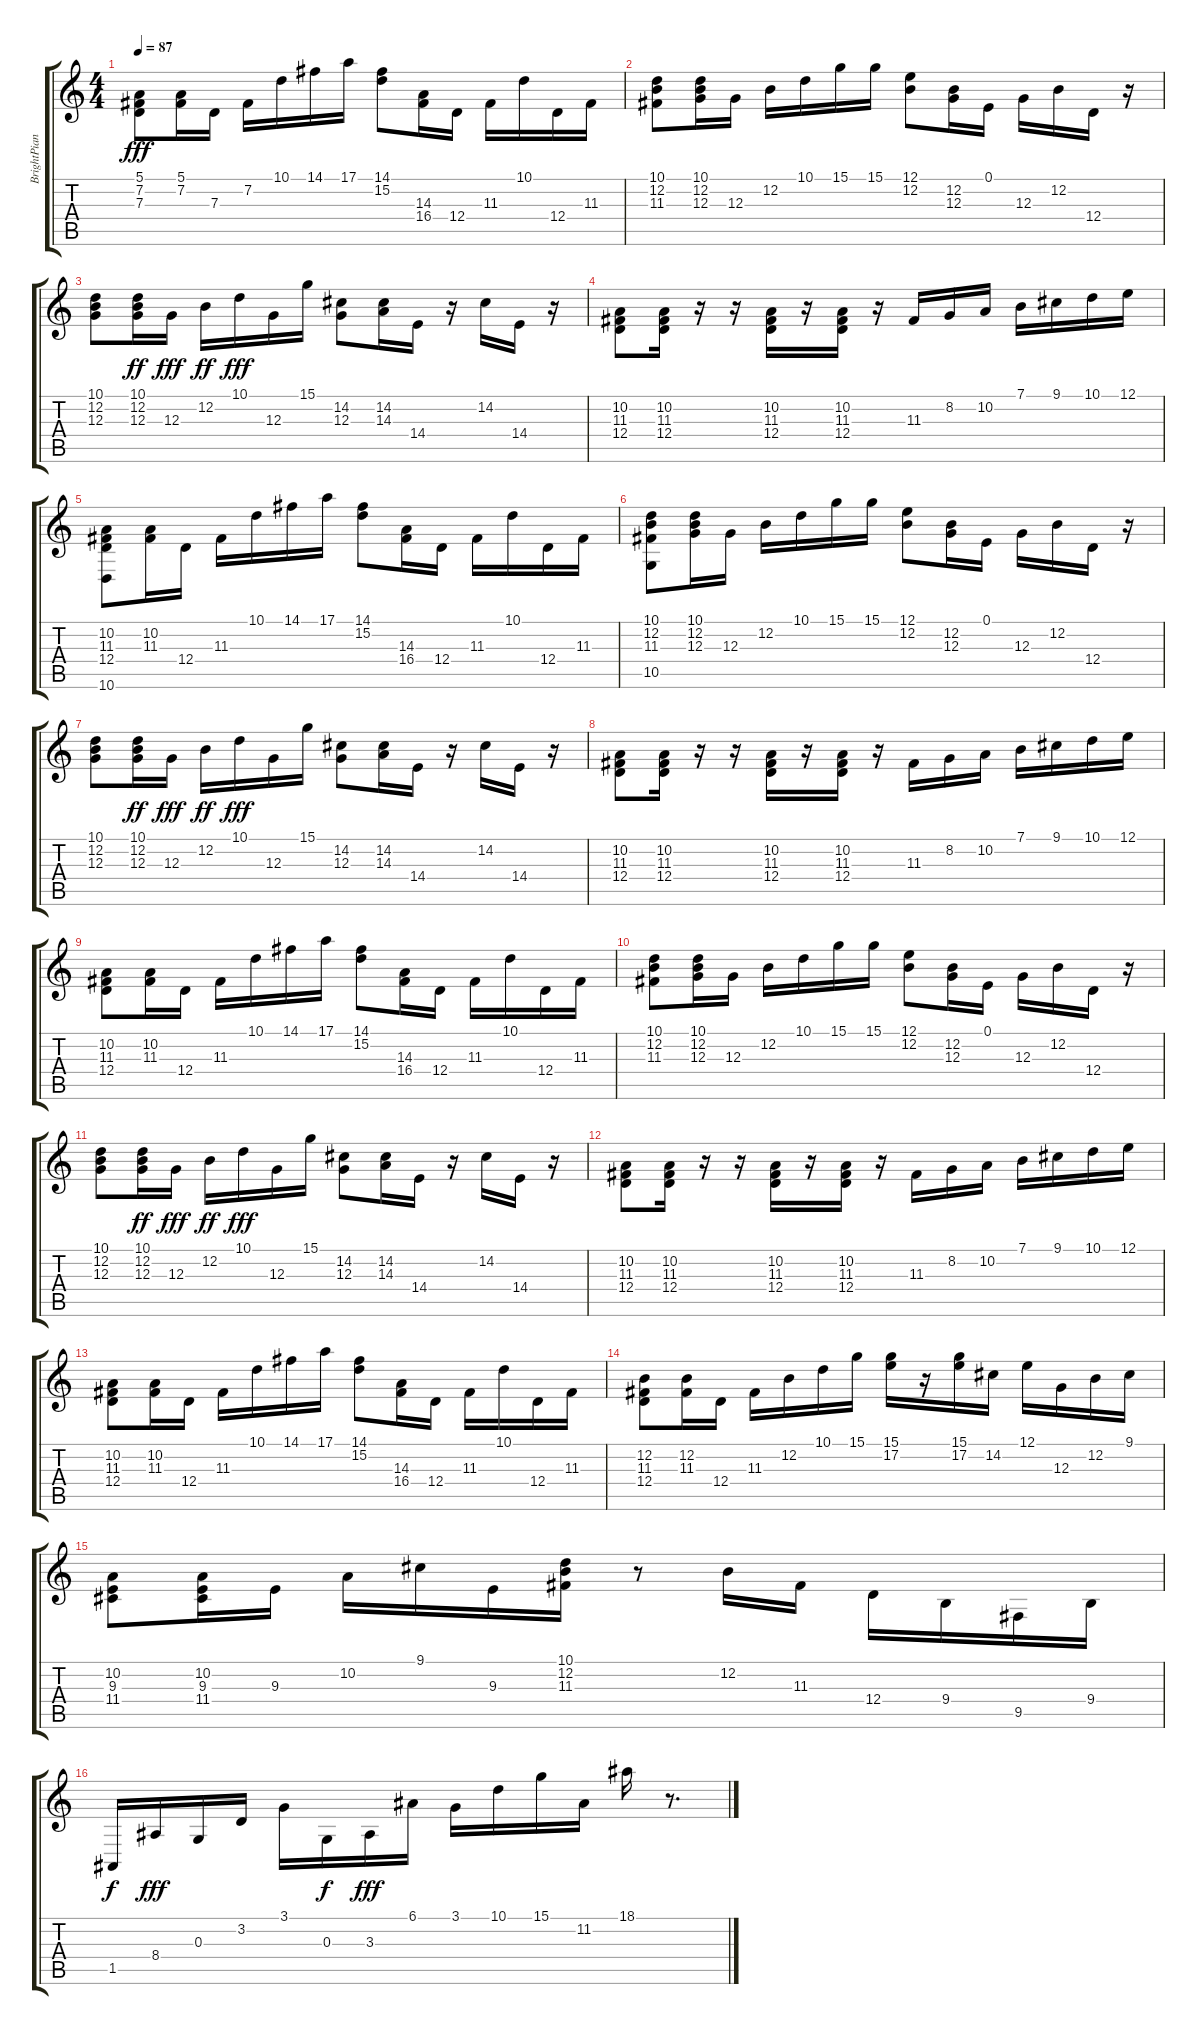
\track ("BrightPiano" "BrightPian") {instrument electricgrandpiano}
\staff {score tabs}
\tuning (E4 B3 G3 D3 A2 E2) {hide}
\ts (4 4)
\tempo 87
\clef g2
\ks c
(5.1 7.2 7.3).8{dy fff beam Down} (5.1 7.2).16{beam Down} 7.3.16{beam Down} 7.2.16{beam Down} 10.1.16{beam Down} 14.1.16{beam Down} 17.1.16{beam Down} (14.1 15.2).8{beam Down} (14.3 16.4).16{beam Down} 12.4.16{beam Down} 11.3.16{beam Down} 10.1.16{beam Down} 12.4.16{beam Down} 11.3.16{beam Down} |
(10.1 12.2 11.3).8{beam Down} (10.1 12.2 12.3).16{beam Down} 12.3.16{beam Down} 12.2.16{beam Down} 10.1.16{beam Down} 15.1.16{beam Down} 15.1.16{beam Down} (12.1 12.2).8{beam Down} (12.2 12.3).16{beam Down} 0.1.16{beam Down} 12.3.16{beam Down} 12.2.16{beam Down} 12.4.16{beam Down} r.16 |
(10.1 12.2 12.3).8{beam Down} (10.1 12.2 12.3).16{dy ff beam Down} 12.3.16{dy fff beam Down} 12.2.16{dy ff beam Down} 10.1.16{dy fff beam Down} 12.3.16{beam Down} 15.1.16{beam Down} (14.2 12.3).8{beam Down} (14.2 14.3).16{beam Down} 14.4.16{beam Down} r.16 14.2.16 14.4.16 r.16{beam Down} |
(10.2 11.3 12.4).8{beam Down} (10.2 11.3 12.4).16{beam Down} r.16 r.16{beam Down} (10.2 11.3 12.4).16{beam Down} r.16 (10.2 11.3 12.4).16{beam Down} r.16 11.3.16 8.2.16 10.2.16 7.1.16{beam Down} 9.1.16{beam Down} 10.1.16{beam Down} 12.1.16{beam Down} |
(10.2 11.3 12.4 10.6).8{beam Down} (10.2 11.3).16{beam Down} 12.4.16{beam Down} 11.3.16{beam Down} 10.1.16{beam Down} 14.1.16{beam Down} 17.1.16{beam Down} (14.1 15.2).8{beam Down} (14.3 16.4).16{beam Down} 12.4.16{beam Down} 11.3.16{beam Down} 10.1.16{beam Down} 12.4.16{beam Down} 11.3.16{beam Down} |
(10.1 12.2 11.3 10.5).8{beam Down} (10.1 12.2 12.3).16{beam Down} 12.3.16{beam Down} 12.2.16{beam Down} 10.1.16{beam Down} 15.1.16{beam Down} 15.1.16{beam Down} (12.1 12.2).8{beam Down} (12.2 12.3).16{beam Down} 0.1.16{beam Down} 12.3.16{beam Down} 12.2.16{beam Down} 12.4.16{beam Down} r.16{beam Down} |
(10.1 12.2 12.3).8{beam Down} (10.1 12.2 12.3).16{dy ff beam Down} 12.3.16{dy fff beam Down} 12.2.16{dy ff beam Down} 10.1.16{dy fff beam Down} 12.3.16{beam Down} 15.1.16{beam Down} (14.2 12.3).8{beam Down} (14.2 14.3).16{beam Down} 14.4.16{beam Down} r.16 14.2.16 14.4.16 r.16{beam Down} |
(10.2 11.3 12.4).8{beam Down} (10.2 11.3 12.4).16{beam Down} r.16 r.16{beam Down} (10.2 11.3 12.4).16{beam Down} r.16 (10.2 11.3 12.4).16{beam Down} r.16 11.3.16{beam Down} 8.2.16{beam Down} 10.2.16{beam Down} 7.1.16{beam Down} 9.1.16{beam Down} 10.1.16{beam Down} 12.1.16{beam Down} |
(10.2 11.3 12.4).8{beam Down} (10.2 11.3).16{beam Down} 12.4.16{beam Down} 11.3.16{beam Down} 10.1.16{beam Down} 14.1.16{beam Down} 17.1.16{beam Down} (14.1 15.2).8{beam Down} (14.3 16.4).16{beam Down} 12.4.16{beam Down} 11.3.16{beam Down} 10.1.16{beam Down} 12.4.16{beam Down} 11.3.16{beam Down} |
(10.1 12.2 11.3).8{beam Down} (10.1 12.2 12.3).16{beam Down} 12.3.16{beam Down} 12.2.16{beam Down} 10.1.16{beam Down} 15.1.16{beam Down} 15.1.16{beam Down} (12.1 12.2).8{beam Down} (12.2 12.3).16{beam Down} 0.1.16{beam Down} 12.3.16{beam Down} 12.2.16{beam Down} 12.4.16{beam Down} r.16{beam Down} |
(10.1 12.2 12.3).8{beam Down} (10.1 12.2 12.3).16{dy ff beam Down} 12.3.16{dy fff beam Down} 12.2.16{dy ff beam Down} 10.1.16{dy fff beam Down} 12.3.16{beam Down} 15.1.16{beam Down} (14.2 12.3).8{beam Down} (14.2 14.3).16{beam Down} 14.4.16{beam Down} r.16 14.2.16{beam Down} 14.4.16{beam Down} r.16{beam Down} |
(10.2 11.3 12.4).8{beam Down} (10.2 11.3 12.4).16{beam Down} r.16 r.16{beam Down} (10.2 11.3 12.4).16{beam Down} r.16 (10.2 11.3 12.4).16{beam Down} r.16 11.3.16{beam Down} 8.2.16{beam Down} 10.2.16{beam Down} 7.1.16{beam Down} 9.1.16{beam Down} 10.1.16{beam Down} 12.1.16{beam Down} |
(10.2 11.3 12.4).8{beam Down} (10.2 11.3).16{beam Down} 12.4.16{beam Down} 11.3.16{beam Down} 10.1.16{beam Down} 14.1.16{beam Down} 17.1.16{beam Down} (14.1 15.2).8{beam Down} (14.3 16.4).16{beam Down} 12.4.16{beam Down} 11.3.16{beam Down} 10.1.16{beam Down} 12.4.16{beam Down} 11.3.16{beam Down} |
(12.2 11.3 12.4).8{beam Down} (12.2 11.3).16{beam Down} 12.4.16{beam Down} 11.3.16{beam Down} 12.2.16{beam Down} 10.1.16{beam Down} 15.1.16{beam Down} (15.1 17.2).16{beam Down} r.16 (15.1 17.2).16{beam Down} 14.2.16{beam Down} 12.1.16{beam Down} 12.3.16{beam Down} 12.2.16{beam Down} 9.1.16{beam Down} |
(10.2 9.3 11.4).8{beam Down} (10.2 9.3 11.4).16{beam Down} 9.3.16{beam Down} 10.2.16{beam Down} 9.1.16{beam Down} 9.3.16{beam Down} (10.1 12.2 11.3).16{beam Down} r.8{beam Down} 12.2.16{beam Down} 11.3.16{beam Down} 12.4.16{beam Down} 9.4.16{beam Down} 9.5.16{beam Down} 9.4.16{beam Down} |
1.5.16{dy f beam Up} 8.4.16{dy fff beam Up} 0.3.16{beam Up} 3.2.16{beam Up} 3.1.16{beam Down} 0.3.16{dy f beam Down} 3.3.16{dy fff beam Down} 6.1.16{beam Down} 3.1.16{beam Down} 10.1.16{beam Down} 15.1.16{beam Down} 11.2.16{beam Down} 18.1.16 r.8{d}
